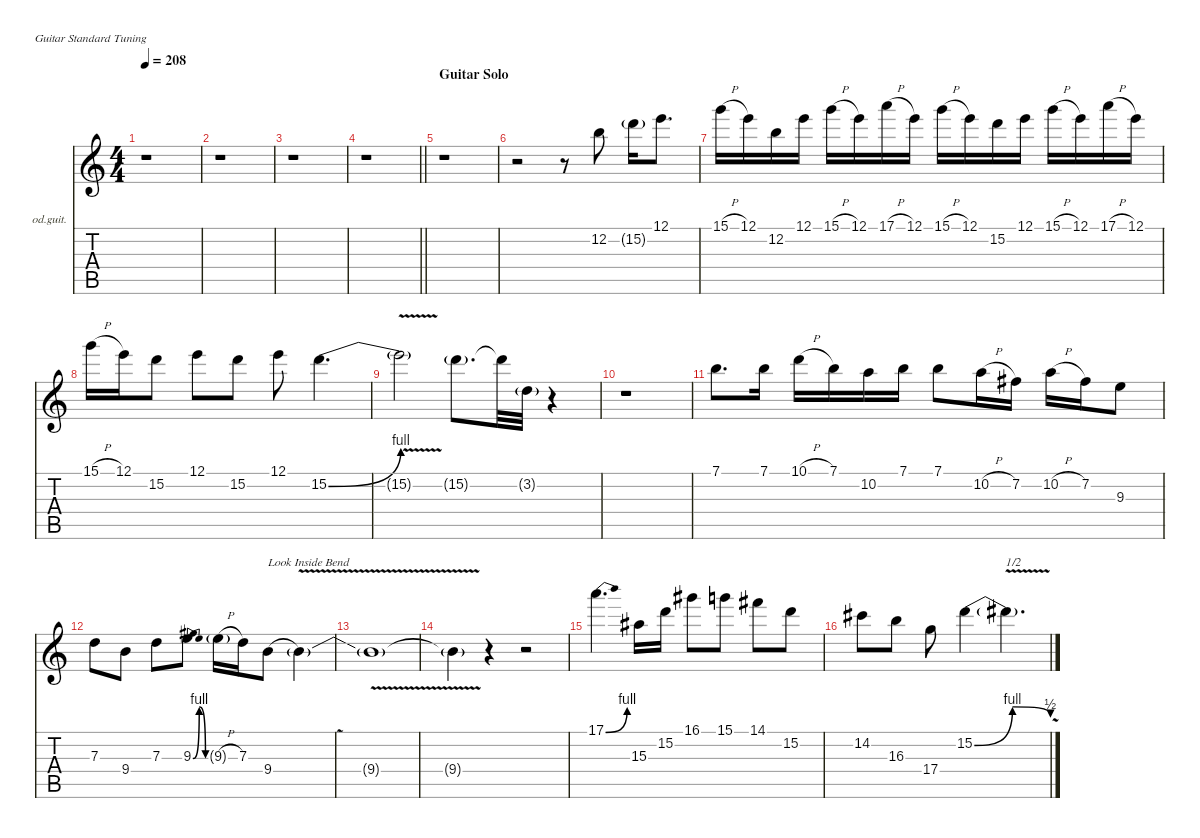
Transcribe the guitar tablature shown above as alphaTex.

\defaultSystemsLayout 4
\hideDynamics
\bracketExtendMode nobrackets
\firstSystemTrackNameOrientation horizontal
\otherSystemsTrackNameOrientation horizontal
\track ("Gtr. III" "od.guit.") {instrument overdrivenguitar}
\staff {score tabs}
\tuning (E4 B3 G3 D3 A2 E2)
\ts (4 4)
\tempo 208
\clef g2
\ks c
r.1{dy f} |
r.1 |
r.1 |
\barLineRight lightlight
r.1 |
\section ("" "Guitar Solo")
r.1 |
r.2 r.8 12.2.8 15.2{g}.16{dy ff} 12.1.8{d dy f} |
15.1{h}.16 12.1.16 12.2.16 12.1.16 15.1{h}.16 12.1.16 17.1{h}.16 12.1.16 15.1{h}.16 12.1.16 15.2.16 12.1.16 15.1{h}.16 12.1.16 17.1{h}.16 12.1.16 |
15.1{h}.16 12.1.16 15.2.8 12.1.8 15.2.8 12.1.8 15.2{be (bend 0 0 60 4)}.4{d} |
15.2{v t}.2 15.2{g}.8{d dy ff} 15.2{t}.32{dy f} 3.2{g}.32{dy p} r.4 |
r.1 |
7.1.8{d dy f} 7.1.16 10.1{h}.16 7.1.16 10.2.16 7.1.16 7.1.8 10.2{h}.16 7.2{acc #}.16 10.2{h}.16 7.2{acc #}.16 9.3.8 |
7.3.8 9.4.8 7.3.8 9.3{be (bendrelease 0 0 27 4 34.0000008 4 60 0)}.8 9.3{h g}.16{dy ff} 7.3.16{dy f} 9.4{be (hold 0 0 60 0)}.8{txt "Look Inside Bend"} 9.4{v t}.4 |
9.4{v t}.1 |
9.4{v t}.4 r.4 r.2 |
17.1{be (bend 0 0 30 4)}.4{d} 15.3{acc #}.16 15.2.16 16.1{acc #}.8 15.1.8 14.1{acc #}.8 15.2.8 |
14.2{acc #}.8 16.3.8 17.4.8 15.2{be (bendrelease 0 0 30 4 30 4 60 2)}.4 15.2{v t}.4{d txt "1/2"}
